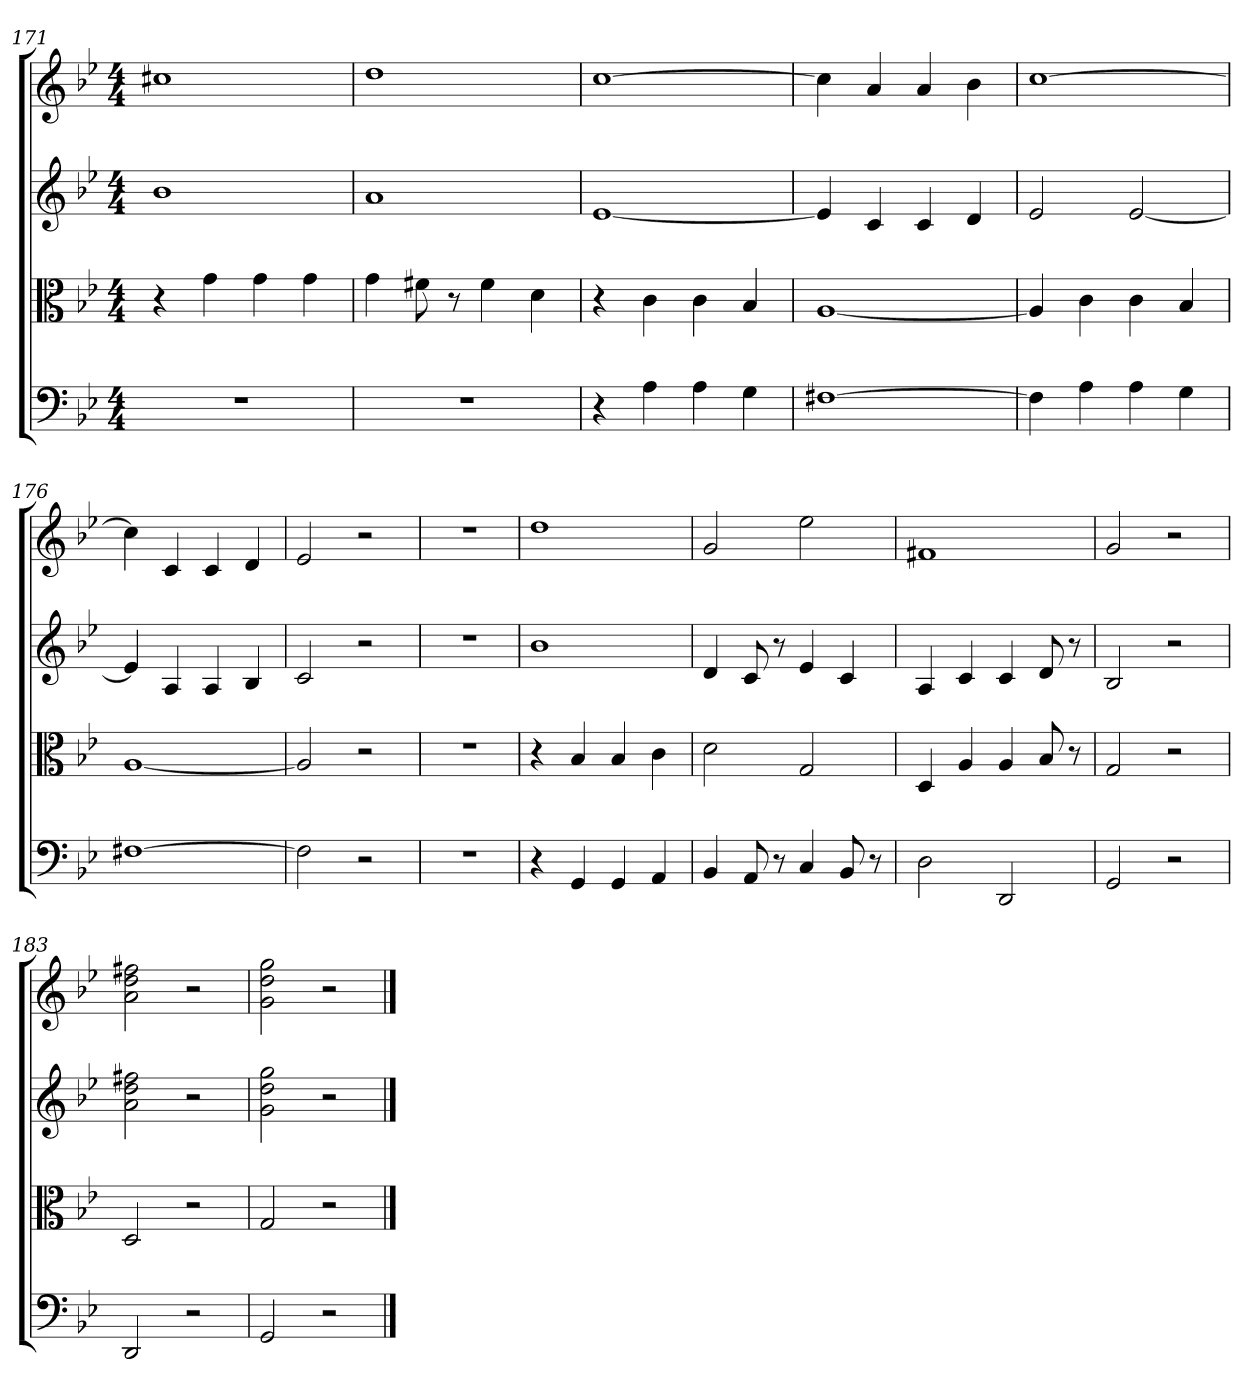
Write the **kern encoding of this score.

**kern	**kern	**kern	**kern
*part4	*part3	*part2	*part1
*staff4	*staff3	*staff2	*staff1
*clefF4	*clefC3	*clefG2	*clefG2
*k[b-e-]	*k[b-e-]	*k[b-e-]	*k[b-e-]
*g:	*g:	*g:	*g:
*M4/4	*M4/4	*M4/4	*M4/4
=171	=171	=171	=171
1r	4r	1b-	1cc#X
.	4g	.	.
.	4g	.	.
.	4g	.	.
=172	=172	=172	=172
1r	4g	1a	1dd
.	8f#X	.	.
.	8r	.	.
.	4f#	.	.
.	4d	.	.
=173	=173	=173	=173
4r	4r	[1e-	[1cc
4A	4c	.	.
4A	4c	.	.
4G	4B-	.	.
=174	=174	=174	=174
[1F#X	[1A	4e-]	4cc]
.	.	4c	4a
.	.	4c	4a
.	.	4d	4b-
=175	=175	=175	=175
4F#]	4A]	2e-	[1cc
4A	4c	.	.
4A	4c	[2e-	.
4G	4B-	.	.
=176	=176	=176	=176
[1F#X	[1A	4e-]	4cc]
.	.	4A	4c
.	.	4A	4c
.	.	4B-	4d
=177	=177	=177	=177
2F#]	2A]	2c	2e-
2r	2r	2r	2r
=178	=178	=178	=178
1r	1r	1r	1r
=179	=179	=179	=179
4r	4r	1b-	1dd
4GG	4B-	.	.
4GG	4B-	.	.
4AA	4c	.	.
=180	=180	=180	=180
4BB-	2d	4d	2g
8AA	.	8c	.
8r	.	8r	.
4C	2G	4e-	2ee-
8BB-	.	4c	.
8r	.	.	.
=181	=181	=181	=181
2D	4D	4A	1f#X
.	4A	4c	.
2DD	4A	4c	.
.	8B-	8d	.
.	8r	8r	.
=182	=182	=182	=182
2GG	2G	2B-	2g
2r	2r	2r	2r
=183	=183	=183	=183
2DD	2D	2a 2dd 2ff#X	2a 2dd 2ff#X
2r	2r	2r	2r
=184	=184	=184	=184
2GG	2G	2g 2dd 2gg	2g 2dd 2gg
2r	2r	2r	2r
==	==	==	==
*-	*-	*-	*-
